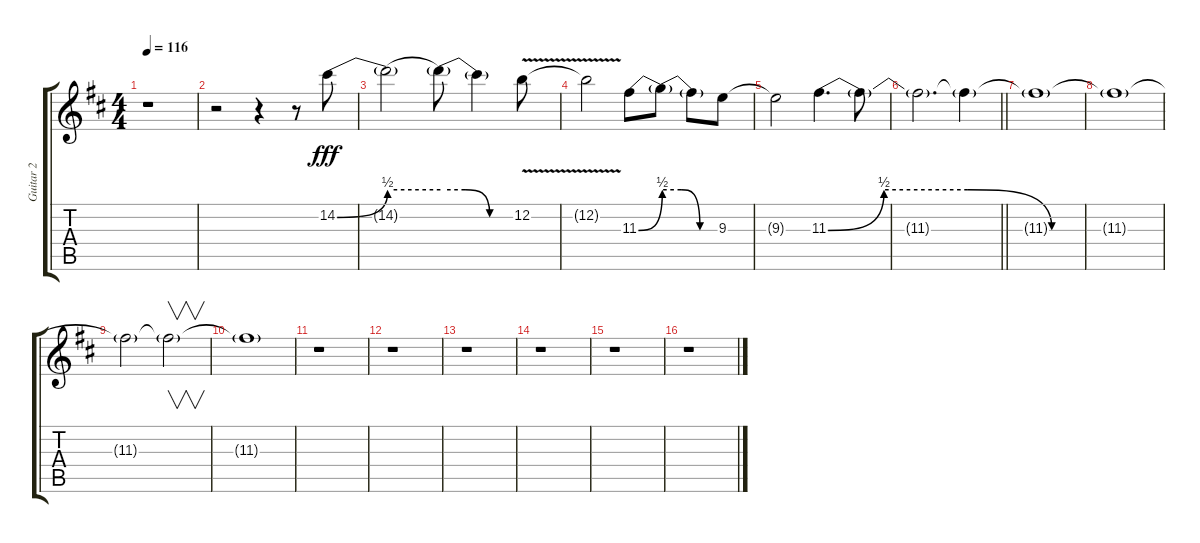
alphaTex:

\track ("Guitar 2" "Guitar 2") {instrument distortionguitar}
\staff {score tabs}
\tuning (E4 B3 G3 D3 A2 E2) {hide}
\ts (4 4)
\tempo 116
\clef g2
\ks d
r.1{dy fff} |
r.2 r.4 r.8 14.2{be (bend 0 0 60 2)}.8 |
14.2{be (hold 0 2 60 2) t}.2 14.2{be (custom 0 2 20 2 40 0 60 0) t}.8 14.2{t}.4 12.2{v}.8 |
12.2{v t}.2 11.3{be (bend 0 0 60 2)}.8 11.3{be (custom 0 2 20 2 40 0 60 0) t}.8 11.3{t}.8 9.3.8 |
9.3{t}.2 11.3{be (custom 0 0 10 2 25 2 40 0 60 0)}.4{d} 11.3{t}.8 |
\barLineRight lightlight
11.3{t}.2{d} 11.3{t}.4 |
11.3{t}.1 |
11.3{t}.1 |
11.3{t}.2 11.3{t}.2{v} |
11.3{t}.1 |
r.1 |
r.1 |
r.1 |
r.1 |
r.1 |
r.1
